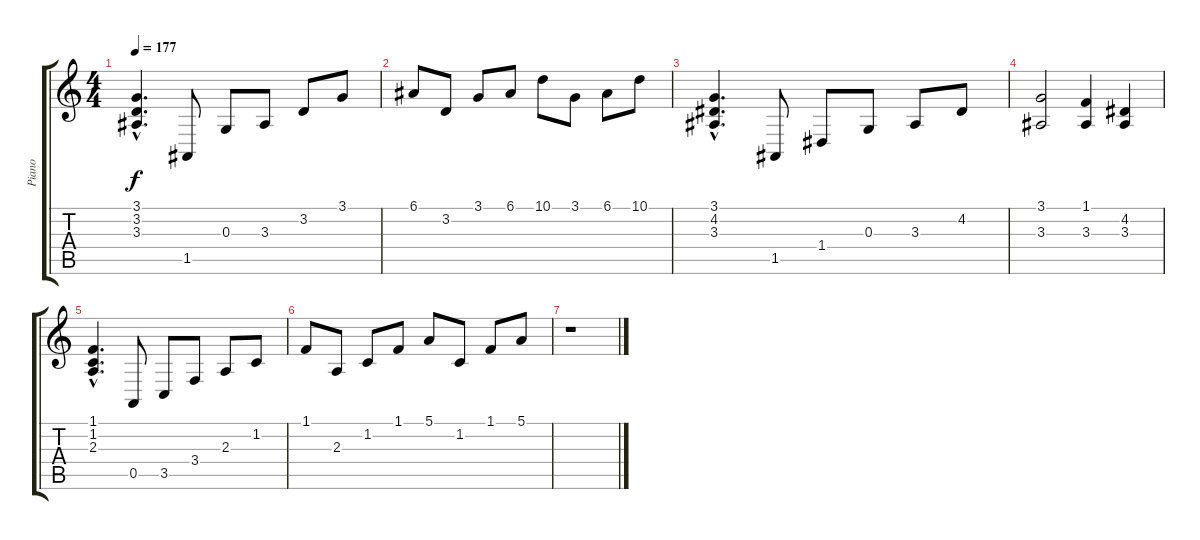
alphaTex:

\track ("Piano" "Piano") {instrument acousticgrandpiano}
\staff {score tabs}
\tuning (E4 B3 G3 D3 A2 E2) {hide}
\ts (4 4)
\tempo 177
\clef g2
\ks c
(3.1{hac} 3.2{hac} 3.3{hac}).4{d dy f} 1.5.8 0.3.8 3.3.8 3.2.8 3.1.8 |
6.1.8 3.2.8 3.1.8 6.1.8 10.1.8 3.1.8 6.1.8 10.1.8 |
(3.1{hac} 4.2{hac} 3.3{hac}).4{d} 1.5.8 1.4.8 0.3.8 3.3.8 4.2.8 |
(3.1 3.3).2 (1.1 3.3).4 (4.2 3.3).4 |
(1.1{hac} 1.2{hac} 2.3{hac}).4{d} 0.5.8 3.5.8 3.4.8 2.3.8 1.2.8 |
1.1.8 2.3.8 1.2.8 1.1.8 5.1.8 1.2.8 1.1.8 5.1.8 |
r.1
